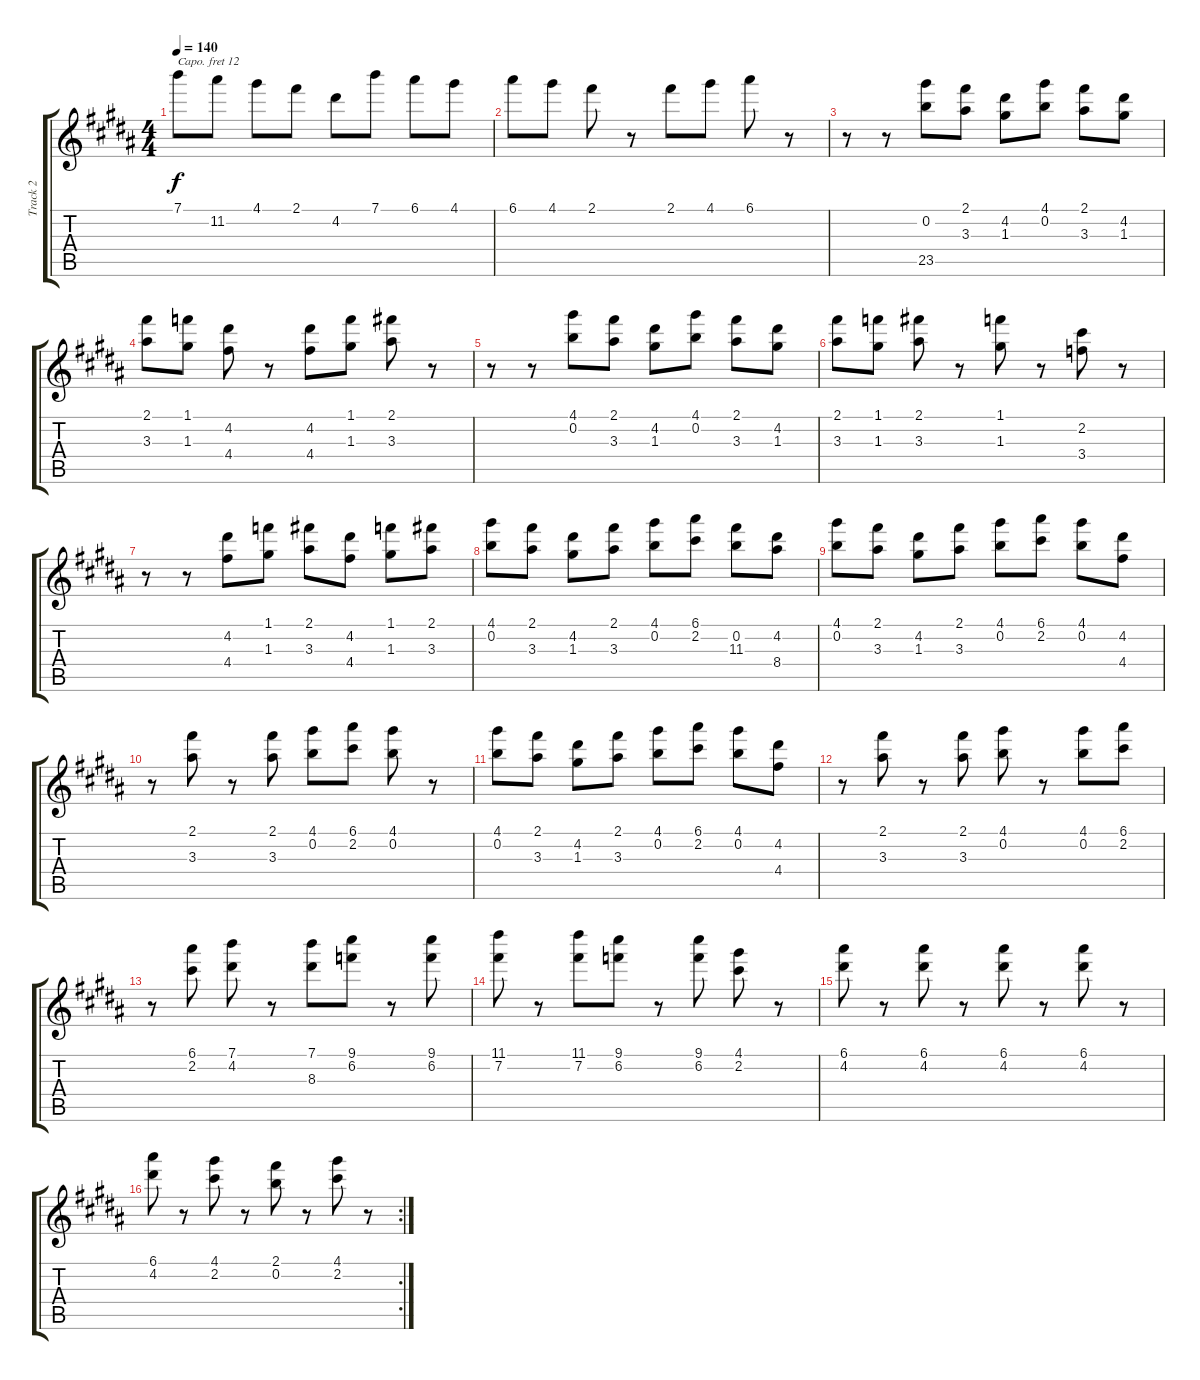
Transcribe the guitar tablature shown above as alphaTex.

\track ("Track 2" "Track 2") {instrument acousticgrandpiano}
\staff {score tabs}
\capo 12
\tuning (E5 B4 G4 D4 A3 E3) {hide}
\ts (4 4)
\tempo 140
\clef g2
\ks g#minor
7.1.8{dy f} 11.2.8 4.1.8 2.1.8 4.2.8 7.1.8 6.1.8 4.1.8 |
6.1.8 4.1.8 2.1.8 r.8 2.1.8 4.1.8 6.1.8 r.8 |
r.8 r.8 (0.2 23.5).8 (2.1 3.3).8 (4.2 1.3).8 (4.1 0.2).8 (2.1 3.3).8 (4.2 1.3).8 |
(2.1 3.3).8 (1.1 1.3).8 (4.2 4.4).8 r.8 (4.2 4.4).8 (1.1 1.3).8 (2.1 3.3).8 r.8 |
r.8 r.8 (4.1 0.2).8 (2.1 3.3).8 (4.2 1.3).8 (4.1 0.2).8 (2.1 3.3).8 (4.2 1.3).8 |
(2.1 3.3).8 (1.1 1.3).8 (2.1 3.3).8 r.8 (1.1 1.3).8 r.8 (2.2 3.4).8 r.8 |
r.8 r.8 (4.2 4.4).8 (1.1 1.3).8 (2.1 3.3).8 (4.2 4.4).8 (1.1 1.3).8 (2.1 3.3).8 |
(4.1 0.2).8 (2.1 3.3).8 (4.2 1.3).8 (2.1 3.3).8 (4.1 0.2).8 (6.1 2.2).8 (0.2 11.3).8 (4.2 8.4).8 |
(4.1 0.2).8 (2.1 3.3).8 (4.2 1.3).8 (2.1 3.3).8 (4.1 0.2).8 (6.1 2.2).8 (4.1 0.2).8 (4.2 4.4).8 |
r.8 (2.1 3.3).8 r.8 (2.1 3.3).8 (4.1 0.2).8 (6.1 2.2).8 (4.1 0.2).8 r.8 |
(4.1 0.2).8 (2.1 3.3).8 (4.2 1.3).8 (2.1 3.3).8 (4.1 0.2).8 (6.1 2.2).8 (4.1 0.2).8 (4.2 4.4).8 |
r.8 (2.1 3.3).8 r.8 (2.1 3.3).8 (4.1 0.2).8 r.8 (4.1 0.2).8 (6.1 2.2).8 |
r.8 (6.1 2.2).8 (7.1 4.2).8 r.8 (7.1 8.3).8 (9.1 6.2).8 r.8 (9.1 6.2).8 |
(11.1 7.2).8 r.8 (11.1 7.2).8 (9.1 6.2).8 r.8 (9.1 6.2).8 (4.1 2.2).8 r.8 |
(6.1 4.2).8 r.8 (6.1 4.2).8 r.8 (6.1 4.2).8 r.8 (6.1 4.2).8 r.8 |
\rc 2
(6.1 4.2).8 r.8 (4.1 2.2).8 r.8 (2.1 0.2).8 r.8 (4.1 2.2).8 r.8
